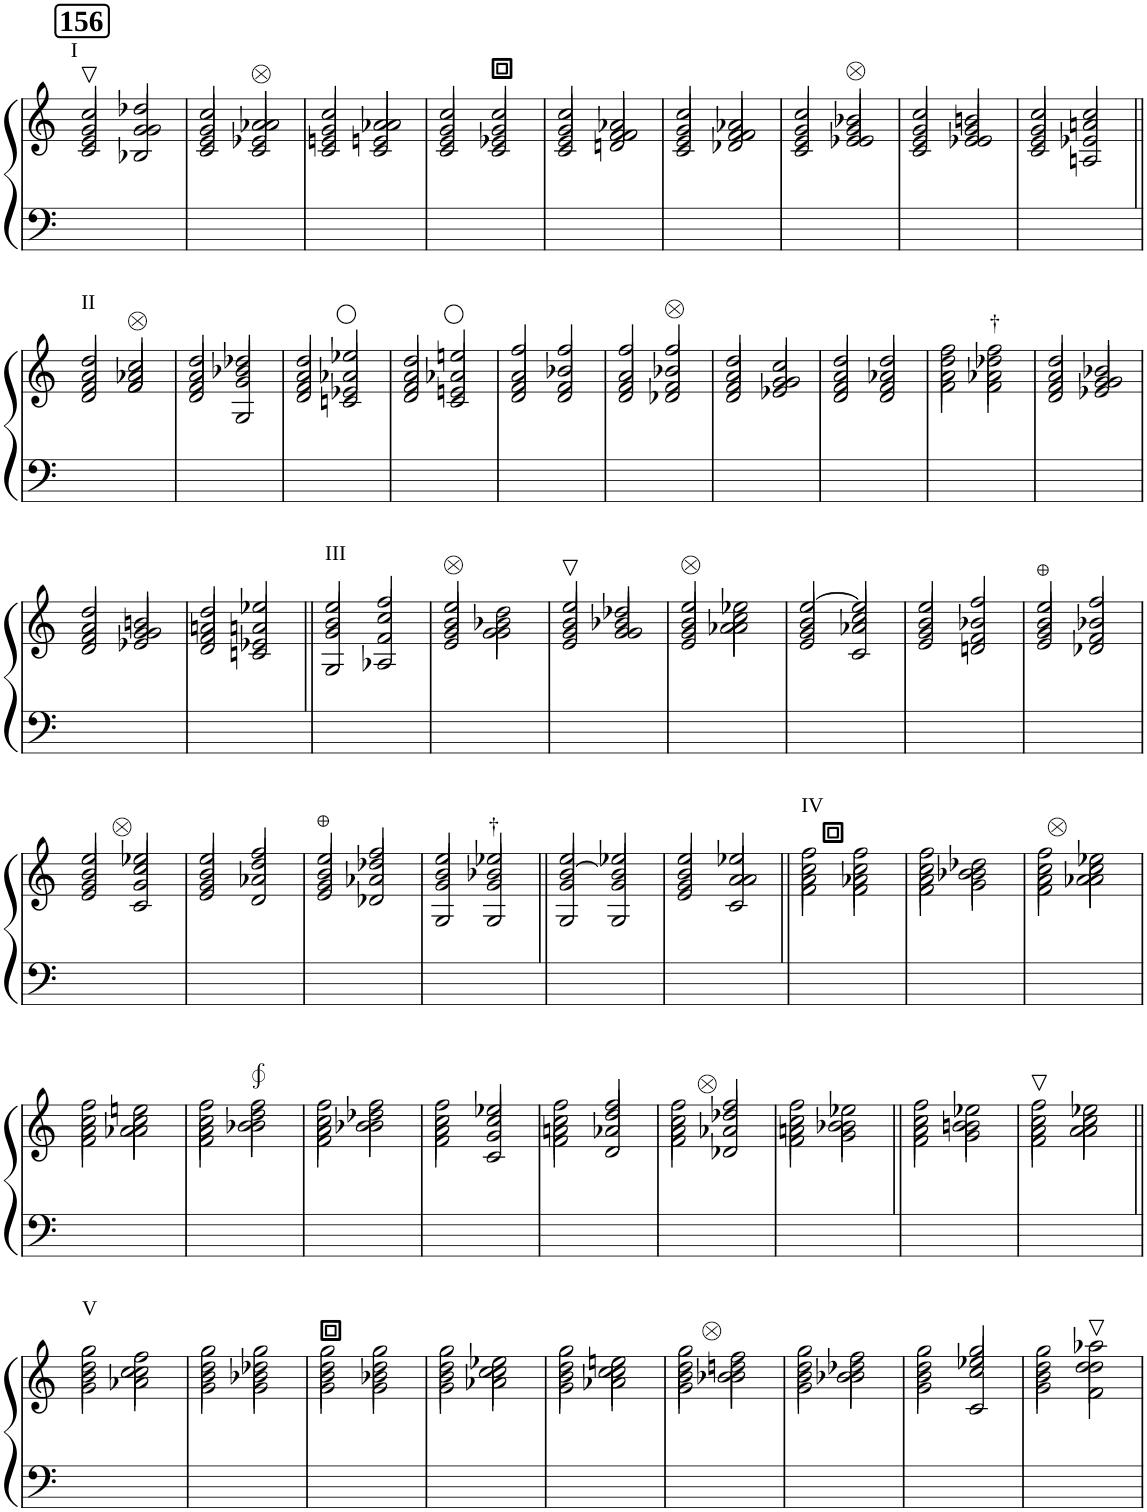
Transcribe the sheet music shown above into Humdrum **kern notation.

**kern	**kern	**text
*part1	*part1	*part1
*staff2	*staff1	*staff1
*I"Piano	*	*
*I'Pno	*	*
*clefF4	*clefG2	*
*k[]	*k[]	*
*M1/1	*M1/1	*
!!LO:REH:place=s1:a:B:cj:fs=14:t=156
=1	=1	=1
*	*^	*
*	*	*^	*
*	*	*	*^	*
!	!LO:TX:a:t=I	!	!	!	!
1ryy	2cc/	2g/	2e/	2c/	.
.	2dd-X/	2g/	2g/	2B-X/	.
=2	=2	=2	=2	=2	=2
1ryy	2cc/	2g/	2e/	2c/	.
.	2a-X/	2a-/	2e-X/	2c/	.
=3	=3	=3	=3	=3	=3
1ryy	2cc/	2g/	2en/	2c/	.
.	2a-X/	2a-/	2en/	2c/	.
=4	=4	=4	=4	=4	=4
1ryy	2cc/	2g/	2e/	2c/	.
.	2cc/	2g/	2e-X/	2c/	.
=5	=5	=5	=5	=5	=5
1ryy	2cc/	2g/	2e/	2c/	.
.	2a-X/	2f/	2f/	2dn/	.
=6	=6	=6	=6	=6	=6
1ryy	2cc/	2g/	2e/	2c/	.
.	2a-X/	2f/	2f/	2d-X/	.
=7	=7	=7	=7	=7	=7
1ryy	2cc/	2g/	2e/	2c/	.
.	2b-X/	2g/	2e-X/	2e-/	.
=8	=8	=8	=8	=8	=8
1ryy	2cc/	2g/	2e/	2c/	.
.	2bn/	2g/	2e-X/	2e-/	.
=9	=9	=9	=9	=9	=9
1ryy	2cc/	2g/	2e/	2c/	.
.	2cc/	2an/	2e-X/	2An/	.
!!LO:LB:g=z	!!	!!	!!
=10||	=10||	=10||	=10||	=10||	=10||
!	!LO:TX:a:t=II	!	!	!	!
1ryy	2dd/	2a/	2f/	2d/	.
.	2cc/	2a-X/	2f/	2f/	.
=11	=11	=11	=11	=11	=11
1ryy	2dd/	2a/	2f/	2d/	.
.	2dd-X/	2b-X/	2g/	2G/	.
=12	=12	=12	=12	=12	=12
1ryy	2dd/	2a/	2f/	2d/	.
.	2ee-X/	2a-X/	2e-X/	2cn/	.
=13	=13	=13	=13	=13	=13
1ryy	2dd/	2a/	2f/	2d/	.
.	2een/	2a-X/	2en/	2c/	.
=14	=14	=14	=14	=14	=14
1ryy	2ff/	2a/	2f/	2d/	.
.	2ff/	2b-X/	2f/	2d/	.
=15	=15	=15	=15	=15	=15
1ryy	2ff/	2a/	2f/	2d/	.
.	2ff/	2b-X/	2f/	2d-X/	.
=16	=16	=16	=16	=16	=16
1ryy	2dd/	2a/	2f/	2d/	.
.	2cc/	2g/	2g/	2e-X/	.
=17	=17	=17	=17	=17	=17
1ryy	2dd/	2a/	2f/	2d/	.
.	2dd/	2a-X/	2f/	2d/	.
=18	=18	=18	=18	=18	=18
1ryy	2ff\	2dd\	2a\	2f\	.
!	!	!	!	!	!LO:LY:a
.	2ff\	2dd-X\	2a-X\	2f\	†
=19	=19	=19	=19	=19	=19
1ryy	2dd/	2a/	2f/	2d/	.
.	2b-X/	2g/	2g/	2e-X/	.
!!LO:LB:g=z	!!	!!	!!
=20	=20	=20	=20	=20	=20
1ryy	2dd/	2a/	2f/	2d/	.
.	2bn/	2g/	2g/	2e-X/	.
=21	=21	=21	=21	=21	=21
1ryy	2dd/	2an/	2f/	2d/	.
.	2ee-X/	2an/	2e-X/	2cn/	.
=22||	=22||	=22||	=22||	=22||	=22||
!	!LO:TX:a:t=III	!	!	!	!
1ryy	2ee/	2b/	2g/	2G/	.
.	2ff/	2cc/	2f/	2A-X/	.
=23	=23	=23	=23	=23	=23
1ryy	2ee/	2b/	2g/	2e/	.
.	2dd\	2b-X\	2g\	2g\	.
=24	=24	=24	=24	=24	=24
1ryy	2ee/	2b/	2g/	2e/	.
.	2dd-X/	2b-X/	2g/	2g/	.
=25	=25	=25	=25	=25	=25
1ryy	2ee/	2b/	2g/	2e/	.
.	2ee-X\	2cc\	2a-X\	2a-\	.
=26	=26	=26	=26	=26	=26
1ryy	[2ee/	2b/	2g/	2e/	.
.	2ee/]	2cc/	2a-X/	2c/	.
=27	=27	=27	=27	=27	=27
1ryy	2ee/	2b/	2g/	2e/	.
.	2ff/	2b-X/	2f/	2dn/	.
=28	=28	=28	=28	=28	=28
1ryy	2ee/	2b/	2g/	2e/	.
.	2ff/	2b-X/	2f/	2d-X/	.
!!LO:LB:g=z	!!	!!	!!
=29	=29	=29	=29	=29	=29
1ryy	2ee/	2b/	2g/	2e/	.
.	2ee-X/	2cc/	2g/	2c/	.
=30	=30	=30	=30	=30	=30
1ryy	2ee/	2b/	2g/	2e/	.
.	2ff/	2dd/	2a-X/	2d/	.
=31	=31	=31	=31	=31	=31
1ryy	2ee/	2b/	2g/	2e/	.
.	2ff/	2dd-X/	2a-X/	2d-X/	.
=32	=32	=32	=32	=32	=32
1ryy	2ee/	2b/	2g/	2G/	.
!	!	!	!	!	!LO:LY:a
.	2ee-X/	2b-X/	2g/	2G/	†
=33||	=33||	=33||	=33||	=33||	=33||
1ryy	2ee/	[2b/	2g/	2G/	.
.	2ee-X/	2b/]	2g/	2G/	.
=34	=34	=34	=34	=34	=34
1ryy	2ee/	2b/	2g/	2e/	.
.	2ee-X/	2a/	2a/	2c/	.
=35||	=35||	=35||	=35||	=35||	=35||
!	!LO:TX:a:t=IV	!	!	!	!
1ryy	2ff\	2cc\	2a\	2f\	.
.	2ff\	2cc\	2a-X\	2f\	.
=36	=36	=36	=36	=36	=36
1ryy	2ff\	2cc\	2a\	2f\	.
.	2dd-X\	2b-X\	2b-\	2g\	.
=37	=37	=37	=37	=37	=37
1ryy	2ff\	2cc\	2a\	2f\	.
.	2ee-X\	2cc\	2a-X\	2a-\	.
!!LO:LB:g=z	!!	!!	!!
=38	=38	=38	=38	=38	=38
1ryy	2ff\	2cc\	2a\	2f\	.
.	2een\	2cc\	2a-X\	2a-\	.
=39	=39	=39	=39	=39	=39
1ryy	2ff\	2cc\	2a\	2f\	.
!	!	!	!	!	!LO:LY:a
.	2ff\	2dd\	2b-X\	2b-\	∮
=40	=40	=40	=40	=40	=40
1ryy	2ff\	2cc\	2a\	2f\	.
.	2ff\	2dd-X\	2b-X\	2b-\	.
=41	=41	=41	=41	=41	=41
1ryy	2ff\	2cc\	2a\	2f\	.
.	2ee-X/	2cc/	2g/	2c/	.
=42	=42	=42	=42	=42	=42
1ryy	2ff\	2cc\	2an\	2f\	.
.	2ff/	2dd/	2a-X/	2d/	.
=43	=43	=43	=43	=43	=43
1ryy	2ff\	2cc\	2a\	2f\	.
.	2ff/	2dd-X/	2a-X/	2d-X/	.
=44	=44	=44	=44	=44	=44
1ryy	2ff\	2cc\	2an\	2f\	.
.	2ee-X\	2b-X\	2b-\	2g\	.
=45||	=45||	=45||	=45||	=45||	=45||
1ryy	2ff\	2cc\	2a\	2f\	.
.	2ee-X\	2bn\	2b\	2g\	.
=46	=46	=46	=46	=46	=46
1ryy	2ff\	2cc\	2a\	2f\	.
.	2ee-X\	2cc\	2a\	2a\	.
!!LO:LB:g=z	!!	!!	!!
=47||	=47||	=47||	=47||	=47||	=47||
!	!LO:TX:a:t=V	!	!	!	!
1ryy	2gg\	2dd\	2b\	2g\	.
.	2ff\	2cc\	2cc\	2a-X\	.
=48	=48	=48	=48	=48	=48
1ryy	2gg\	2dd\	2b\	2g\	.
.	2gg\	2dd-X\	2b-X\	2g\	.
=49	=49	=49	=49	=49	=49
1ryy	2gg\	2dd\	2b\	2g\	.
.	2gg\	2dd\	2b-X\	2g\	.
=50	=50	=50	=50	=50	=50
1ryy	2gg\	2dd\	2b\	2g\	.
.	2ee-X\	2cc\	2cc\	2a-X\	.
=51	=51	=51	=51	=51	=51
1ryy	2gg\	2dd\	2b\	2g\	.
.	2een\	2cc\	2cc\	2a-X\	.
=52	=52	=52	=52	=52	=52
1ryy	2gg\	2dd\	2b\	2g\	.
.	2ff\	2ddn\	2b-X\	2b-\	.
=53	=53	=53	=53	=53	=53
1ryy	2gg\	2dd\	2b\	2g\	.
.	2ff\	2dd-X\	2b-X\	2b-\	.
=54	=54	=54	=54	=54	=54
1ryy	2gg\	2dd\	2b\	2g\	.
.	2gg/	2ee-X/	2cc/	2c/	.
=55	=55	=55	=55	=55	=55
1ryy	2gg\	2dd\	2b\	2g\	.
.	2aa-X\	2dd\	2dd\	2f\	.
*	*v	*v	*v	*v	*
=	=	=
*-	*-	*-
